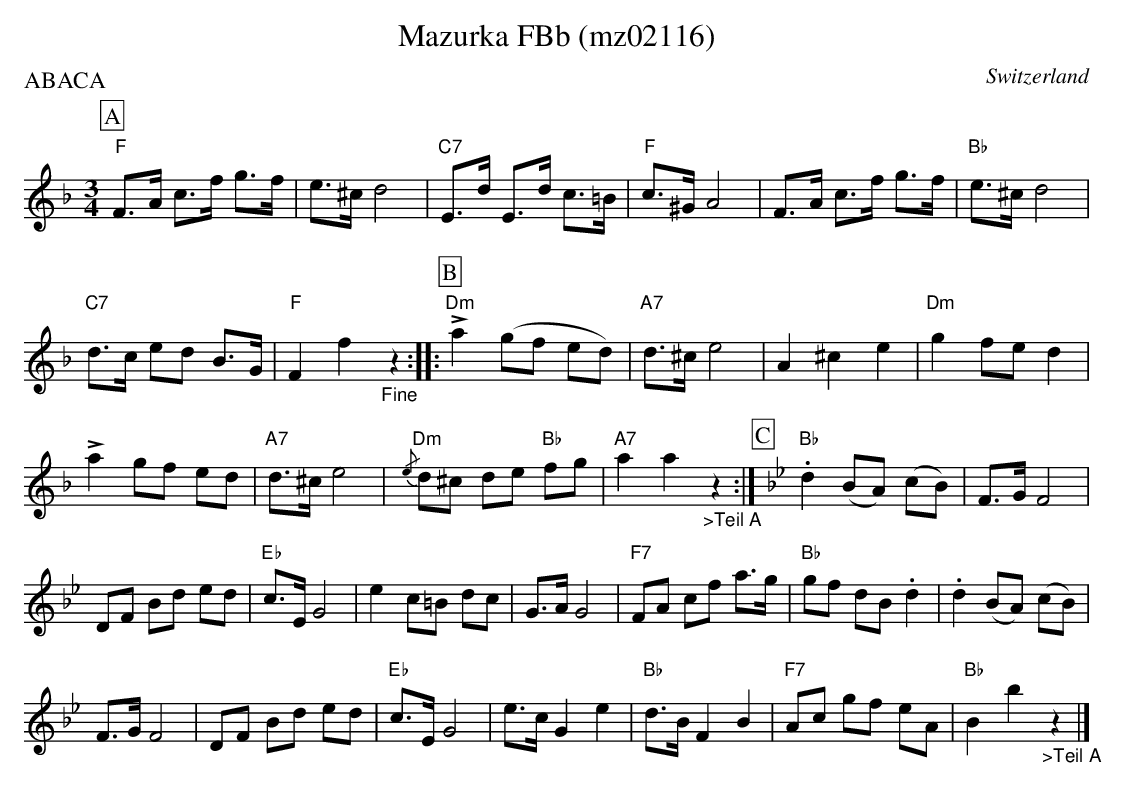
X:1
T:Mazurka FBb (mz02116)
O:Switzerland
P:ABACA
M:3/4
L:1/8
K:F major
[P:A] "F"F>A c>f g>f | e>^cd4 | "C7"E>d E>d c>=B | "F"c>^GA4 | F>A c>f g>f | "Bb"e>^cd4 |
"C7"d>c ed B>G | "F"F2f2"_Fine"z2 :: [P:B] !>!"Dm"a2 (gf ed) | "A7"d>^ce4 | A2^c2e2 | "Dm"g2fed2 |
!>!a2 gf ed | "A7"d>^c e4 | {/e}"Dm"d^c de "Bb"fg | "A7"a2a2"_>Teil A"z2 :| [P:C] [K:Bb] "Bb".d2 (BA) (cB) | F>GF4 |
DF Bd ed | "Eb"c>EG4 | e2c=B dc | G>AG4 | "F7"FA cf a>g | "Bb"gf dB .d2 | .d2 (BA) (cB) |
F>GF4 | DF Bd ed | "Eb"c>EG4 |e>cG2e2 | "Bb"d>BF2B2 | "F7"Ac gf eA | "Bb"B2b2"_>Teil A"z2 |]
